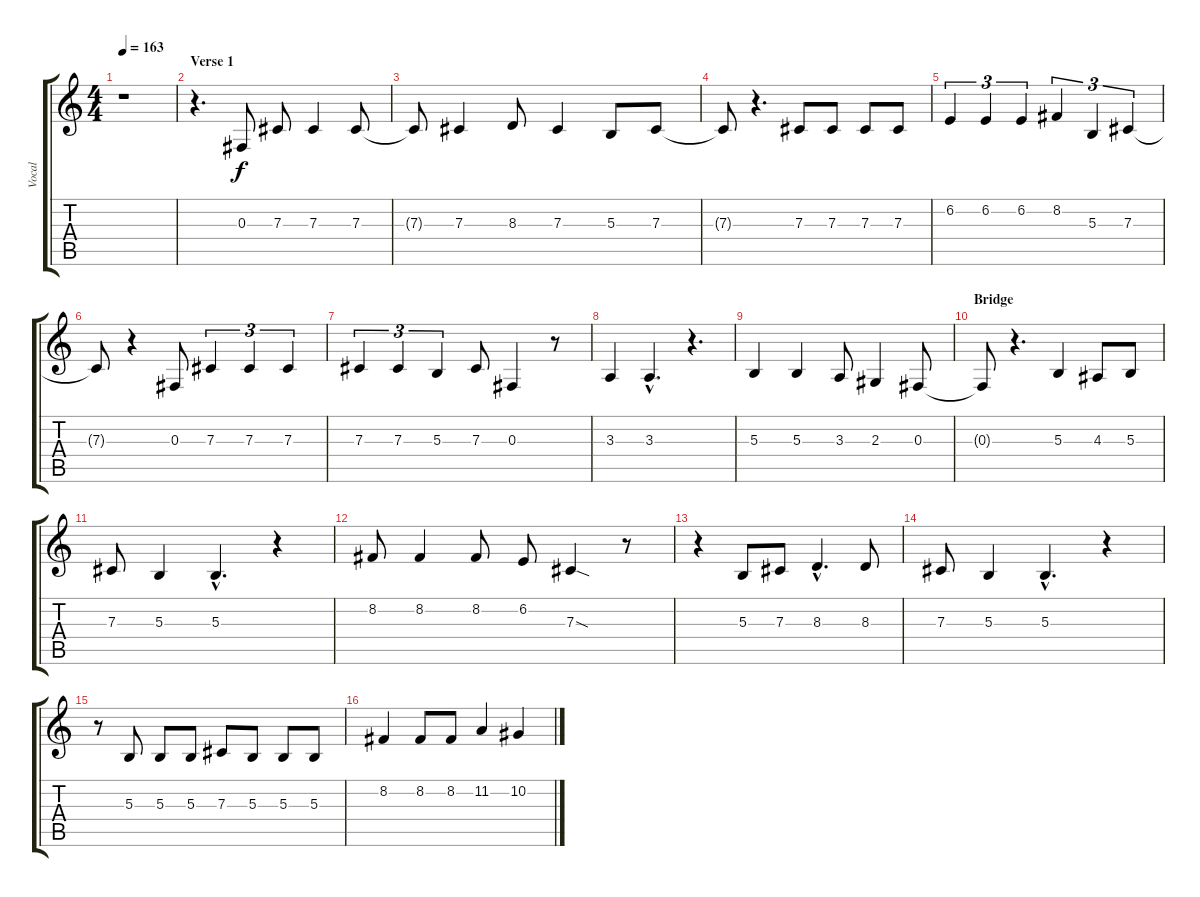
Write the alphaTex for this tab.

\track ("Vocal" "Vocal") {instrument lead6voice}
\staff {score tabs}
\tuning (Eb4 Bb3 Gb3 Db3 Ab2 Eb2) {hide}
\ts (4 4)
\tempo 163
\clef g2
\ks c
r.1{dy f} |
\section ("" "Verse 1")
r.4{d} 0.3.8 7.3.8 7.3.4 7.3.8 |
7.3{t}.8 7.3.4 8.3.8 7.3.4 5.3.8 7.3.8 |
7.3{t}.8 r.4{d} 7.3.8 7.3.8 7.3.8 7.3.8 |
6.2.4{tu (3 2)} 6.2.4{tu (3 2)} 6.2.4{tu (3 2)} 8.2.4{tu (3 2)} 5.3.4{tu (3 2)} 7.3.4{tu (3 2)} |
7.3{t}.8 r.4 0.3.8 7.3.4{tu (3 2)} 7.3.4{tu (3 2)} 7.3.4{tu (3 2)} |
7.3.4{tu (3 2)} 7.3.4{tu (3 2)} 5.3.4{tu (3 2)} 7.3.8 0.3.4 r.8 |
3.3.4 3.3{hac}.4{d} r.4{d} |
5.3.4 5.3.4 3.3.8 2.3.4 0.3.8 |
\section ("" "Bridge")
0.3{t}.8 r.4{d} 5.3.4 4.3.8 5.3.8 |
7.3.8 5.3.4 5.3{hac}.4{d} r.4 |
8.2.8 8.2.4 8.2.8 6.2.8 7.3{sod}.4 r.8 |
r.4 5.3.8 7.3.8 8.3{hac}.4{d} 8.3.8 |
7.3.8 5.3.4 5.3{hac}.4{d} r.4 |
r.8 5.3.8 5.3.8 5.3.8 7.3.8 5.3.8 5.3.8 5.3.8 |
8.2.4 8.2.8 8.2.8 11.2.4 10.2.4
